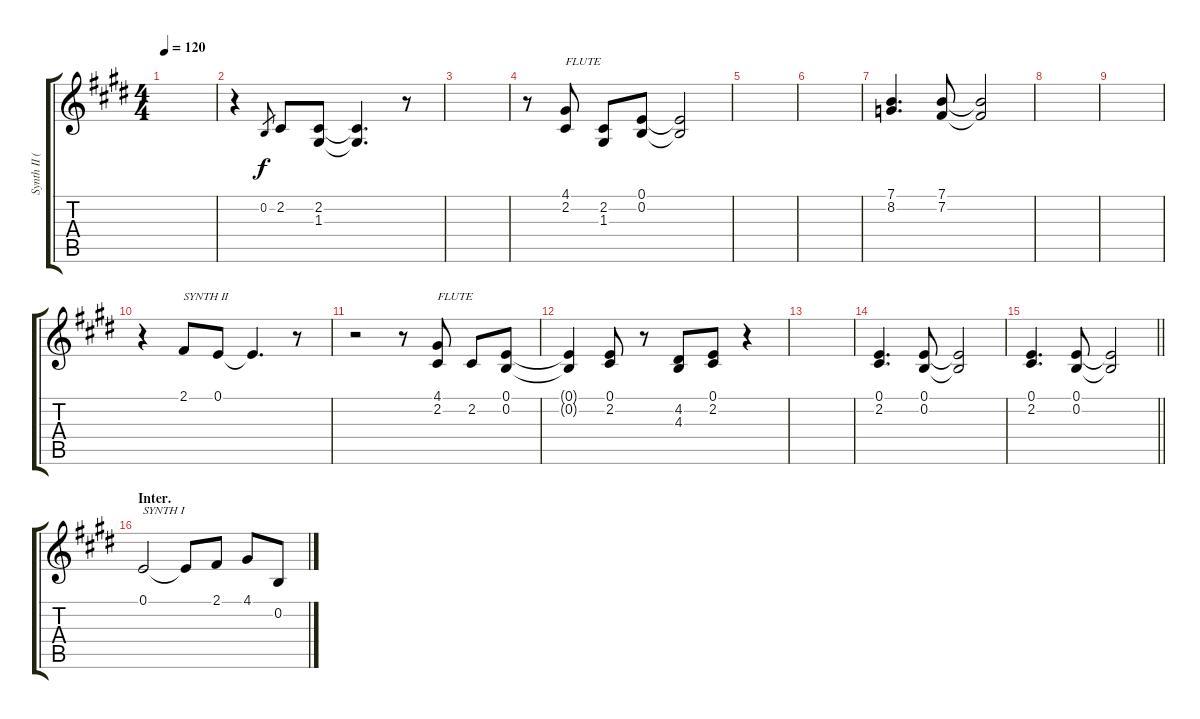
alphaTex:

\track ("Synth II (Kotobuki Tsumugi)" "Synth II (") {instrument lead1square}
\staff {score tabs}
\tuning (E4 B3 G3 D3 A2 E2) {hide}
\ts (4 4)
\tempo 120
\clef g2
\ks e
|
r.4 0.2.8{gr} 2.2.8 (2.2 1.3).8 (2.2{t} 1.3{t}).4{d} r.8 |
|
r.8 (4.1 2.2).8{txt "FLUTE"} (2.2 1.3).8 (0.1 0.2).8 (0.1{t} 0.2{t}).2 |
|
|
(7.1 8.2).4{d} (7.1 7.2).8 (7.1{t} 7.2{t}).2 |
|
|
r.4 2.1.8{txt "SYNTH II"} 0.1.8 0.1{t}.4{d} r.8 |
r.2 r.8 (4.1 2.2).8{txt "FLUTE"} 2.2.8 (0.1 0.2).8 |
(0.1{t} 0.2{t}).4 (0.1 2.2).8 r.8 (4.2 4.3).8 (0.1 2.2).8 r.4 |
|
(0.1 2.2).4{d} (0.1 0.2).8 (0.1{t} 0.2{t}).2 |
\barLineRight lightlight
(0.1 2.2).4{d} (0.1 0.2).8 (0.1{t} 0.2{t}).2 |
\section ("" "Inter.")
0.1.2{txt "SYNTH I"} 0.1{t}.8 2.1.8 4.1.8 0.2.8
